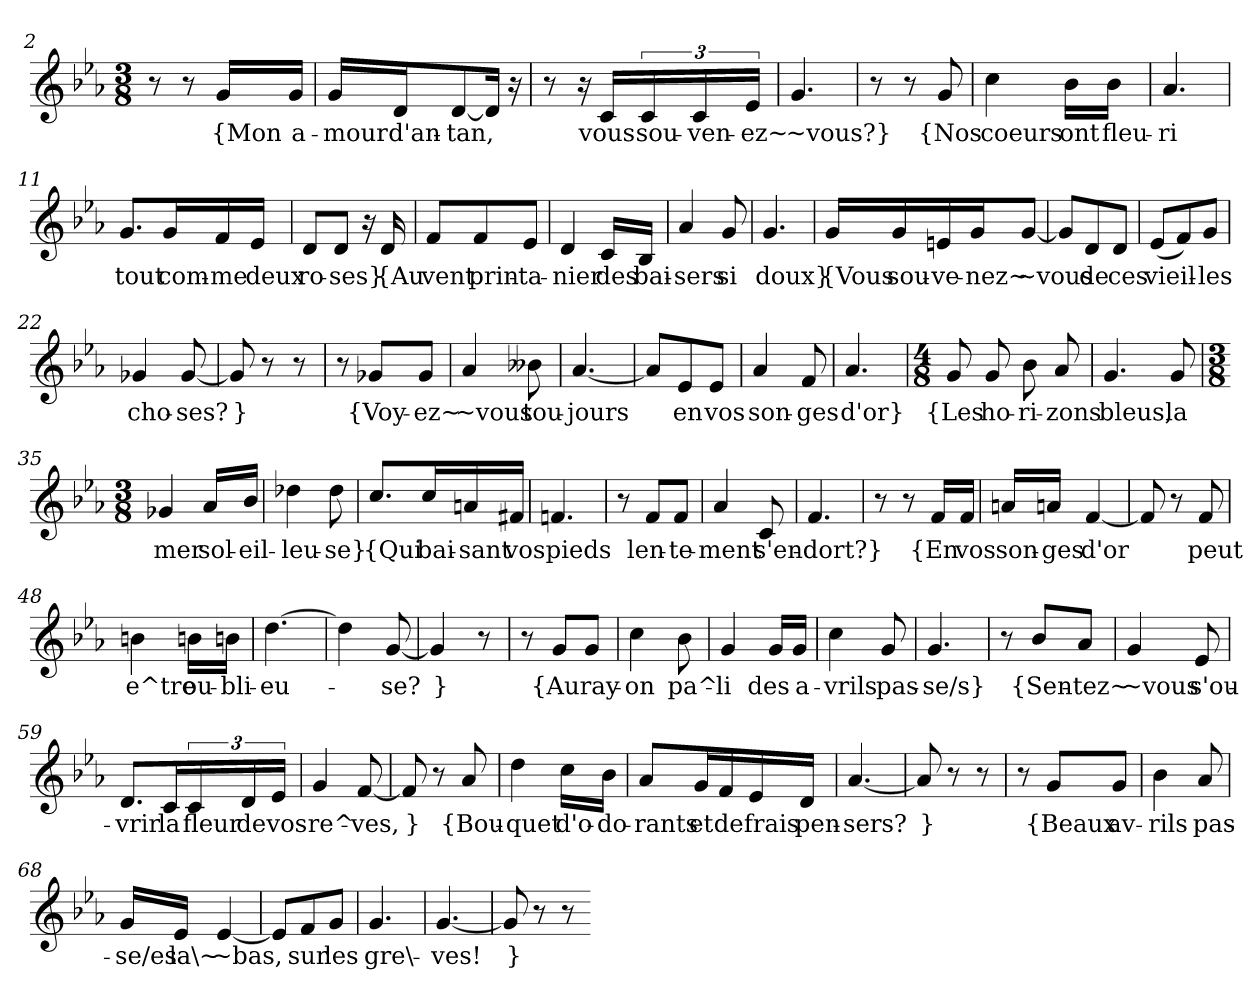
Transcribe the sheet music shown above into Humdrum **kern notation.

**kern	**text
*part1	*part1
*staff1	*staff1
*clefG2	*
*k[b-e-a-]	*
*M3/8	*
=2	=2
8r	.
8r	.
16g/LL	{Mon
16g/JJ	a-
=3	=3
16g/LL	-mour
16d/J	d'an-
[8d/	-tan,
16d/Jk]	.
16r	.
=4	=4
8r	.
16r	.
16c/LL	vous
24c/	sou-
24c/	-ven-
24e-/JJ	-ez~
=5	=5
4.g	~vous?}
=8	=8
8r	.
8r	.
8g	{Nos
=9	=9
4cc	coeurs
16b-\LL	ont
16b-\JJ	fleu-
=10	=10
4.a-	-ri
=11	=11
8.g/L	tout
16g/L	com-
16f/	-me
16e-/JJ	deux
=12	=12
8d/L	ro-
8d/J	-ses}
16r	.
16d	{Au
=13	=13
8f/L	vent
8f/	prin-
8e-/J	-ta-
=14	=14
4d	-nier
16c/LL	des
16B-/JJ	bai-
=15	=15
4a-	-sers
8g	si
=16	=16
4.g	doux}
=19	=19
16g/LL	{Vous
16g/	sou-
16en/	-ve-
16g/J	-nez~
[8g/J	~vous
=20	=20
8g/L]	.
8d/	de
8d/J	ces
=21	=21
(8e-/L	vieil-
8f/)	.
8g/J	-les
=22	=22
4g-X	cho-
[8g-	-ses?
=23	=23
8g-]	}
8r	.
8r	.
=27	=27
8r	.
8g-X/L	{Voy-
8g-/J	-ez~
=28	=28
4a-	~vous
8b--X	tou-
=29	=29
[4.a-	-jours
=30	=30
8a-/L]	.
8e-/	en
8e-/J	vos
=31	=31
4a-	son-
8f	-ges
=32	=32
4.a-	d'or}
=33	=33
*M4/8	*
8g	{Les
8g	ho-
8b-	-ri-
8a-	-zons
=34	=34
4.g	bleus,
8g	la
=35	=35
*M3/8	*
4g-X	mer
16a-/LL	sol-
16b-/JJ	-eil-
=35	=35
4dd-X	-leu-
8dd-	-se}
=36	=36
8.cc/L	{Qui
16cc/L	bai-
16an/	-sant
16f#X/JJ	vos
=37	=37
4.fn	pieds
=38	=38
8r	.
8f/L	len-
8f/J	-te-
=39	=39
4a-	-ment
8c	s'en-
=40	=40
4.f	-dort?}
=45	=45
8r	.
8r	.
16f/LL	{En
16f/JJ	vos
=46	=46
16an/LL	son-
16an/JJ	-ges
[4f	d'or
=47	=47
8f]	.
8r	.
8f	peut
=48	=48
4bn	e^tre
16bn\LL	ou-
16bn\JJ	-bli-
=49	=49
[4.dd	-eu-
=50	=50
4dd]	.
[8g	-se?
=51	=51
4g]	}
8r	.
=52	=52
8r	.
8g/L	{Au
8g/J	ray-
=53	=53
4cc	-on
8b-	pa^-
=54	=54
4g	-li
16g/LL	des
16g/JJ	a-
=55	=55
4cc	-vrils
8g	pas-
=56	=56
4.g	-se/s}
=57	=57
8r	.
8b-/L	{Sen-
8a-/J	-tez~
=58	=58
4g	~vous
8e-	s'ou-
=59	=59
8.d/L	-vrir
16c/L	la
24c/	fleur
24d/	de
24e-/JJ	vos
=60	=60
4g	re^-
[8f	-ves,
=61	=61
8f]	}
8r	.
8a-	{Bou-
=62	=62
4dd	-quet
16cc\LL	d'o-
16b-\JJ	-do-
=63	=63
8a-/L	-rants
16g/L	et
16f/	de
16e-/	frais
16d/JJ	pen-
=64	=64
[4.a-	-sers?
=65	=65
8a-]	}
8r	.
8r	.
=66	=66
8r	.
8g/L	{Beaux
8g/J	av-
=67	=67
4b-	-rils
8a-	pas-
=68	=68
16g/LL	-se/es
16e-/JJ	la\~
[4e-	~bas,
=69	=69
8e-/L]	.
8f/	sur
8g/J	les
=70	=70
4.g	gre\-
=71	=71
[4.g	-ves!
=73	=73
8g]	}
8r	.
8r	.
=-	=-
*-	*-
